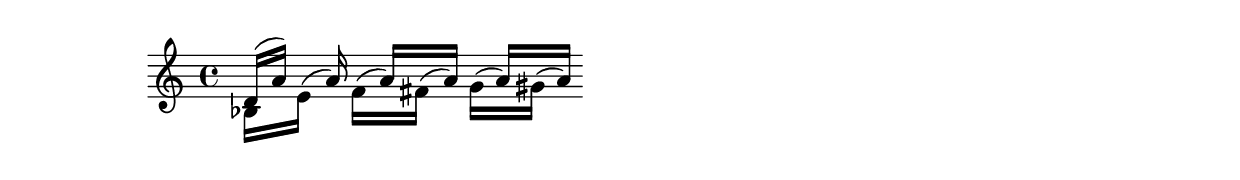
%% Do not edit this file; it is automatically
%% generated from LSR http://lsr.dsi.unimi.it
%% This file is in the public domain.
\version "2.13.39"

\header {
  lsrtags = "expressive-marks, keyboards, unfretted-strings"

%% Translation of GIT committish: a874fda3641c9e02f61be5c41b215b8304b8ed00
  texidoces = "
En determinadas situaciones es necesario crear ligaduras de
expresión entre notas que están en voces distintas.

La solución es añadir notas invisibles a una de las voces
utilizando @code{\\hideNotes}.

Este ejemplo es el compás 235 de la Chacona de la segunda Partita
para violín solo, BWV 1004, de Bach.

"
  doctitlees = "Hacer ligaduras entre voces distintas"

  texidoc = "
In some situations, it may be necessary to create slurs between notes
from different voices.

The solution is to add invisible notes to one of the voices, using
@code{\\hideNotes}.

This example is measure 235 of the Ciaconna from Bach's 2nd Partita for
solo violin, BWV 1004.

"
  doctitle = "Creating slurs across voices"
} % begin verbatim

\relative c' {
  <<
    {
      d16( a') s a s a[ s a] s a[ s a]
    }
    \\
    {
      \slurUp
      bes,16[ s e](
      \hideNotes a)
      \unHideNotes f[(
      \hideNotes a)
      \unHideNotes fis](
      \hideNotes a)
      \unHideNotes g[(
      \hideNotes a)
      \unHideNotes gis](
      \hideNotes a)
    }
  >>
}

